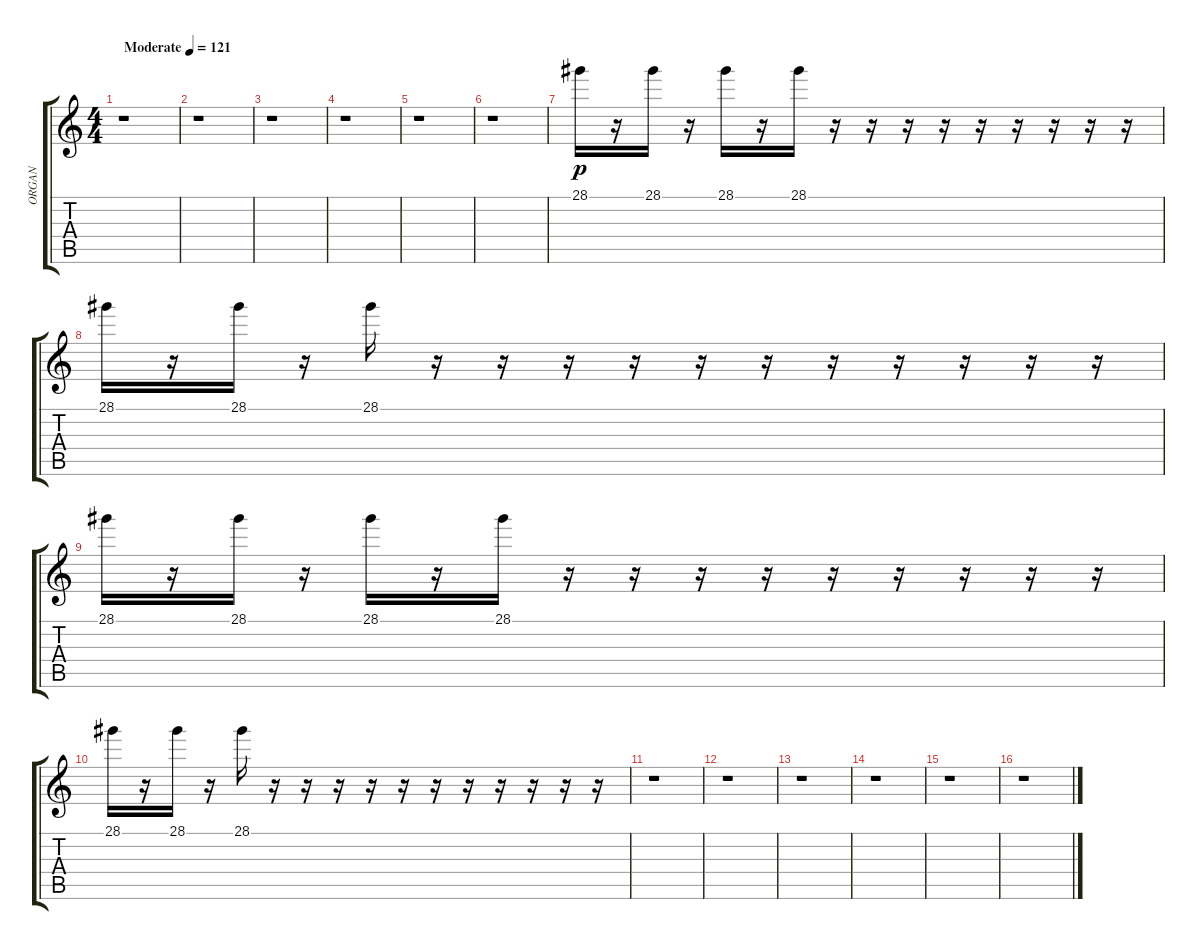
\track ("ORGAN" "ORGAN") {instrument churchorgan}
\staff {score tabs}
\tuning (E4 B3 G3 D3 A2 E2) {hide}
\ts (4 4)
\tempo (121 "Moderate")
\clef g2
\ks c
r.1{dy p instrument churchorgan} |
r.1 |
r.1 |
r.1 |
r.1 |
r.1 |
28.1.16 r.16 28.1.16 r.16 28.1.16 r.16 28.1.16 r.16 r.16 r.16 r.16 r.16 r.16 r.16 r.16 r.16 |
28.1.16 r.16 28.1.16 r.16 28.1.16 r.16 r.16 r.16 r.16 r.16 r.16 r.16 r.16 r.16 r.16 r.16 |
28.1.16 r.16 28.1.16 r.16 28.1.16 r.16 28.1.16 r.16 r.16 r.16 r.16 r.16 r.16 r.16 r.16 r.16 |
28.1.16 r.16 28.1.16 r.16 28.1.16 r.16 r.16 r.16 r.16 r.16 r.16 r.16 r.16 r.16 r.16 r.16 |
r.1 |
r.1 |
r.1 |
r.1 |
r.1 |
r.1
